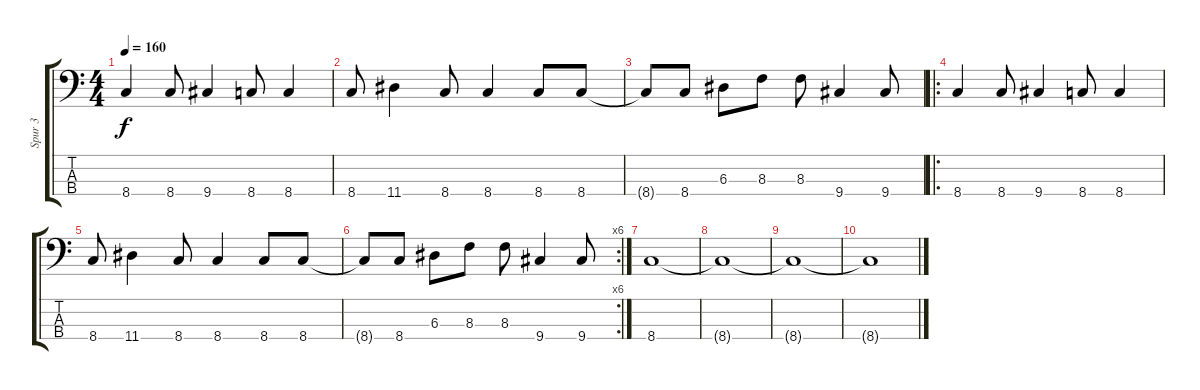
\track ("Spur 3" "Spur 3") {instrument electricbasspick}
\staff {score tabs}
\tuning (G2 D2 A1 E1) {hide}
\ts (4 4)
\tempo 160
\clef f4
\ks c
8.4.4{dy f} 8.4.8 9.4.4 8.4.8 8.4.4 |
8.4.8 11.4.4 8.4.8 8.4.4 8.4.8 8.4.8 |
8.4{t}.8 8.4.8 6.3.8 8.3.8 8.3.8 9.4.4 9.4.8 |
\ro
8.4.4 8.4.8 9.4.4 8.4.8 8.4.4 |
8.4.8 11.4.4 8.4.8 8.4.4 8.4.8 8.4.8 |
\rc 6
8.4{t}.8 8.4.8 6.3.8 8.3.8 8.3.8 9.4.4 9.4.8 |
8.4.1 |
8.4{t}.1 |
8.4{t}.1 |
8.4{t}.1
